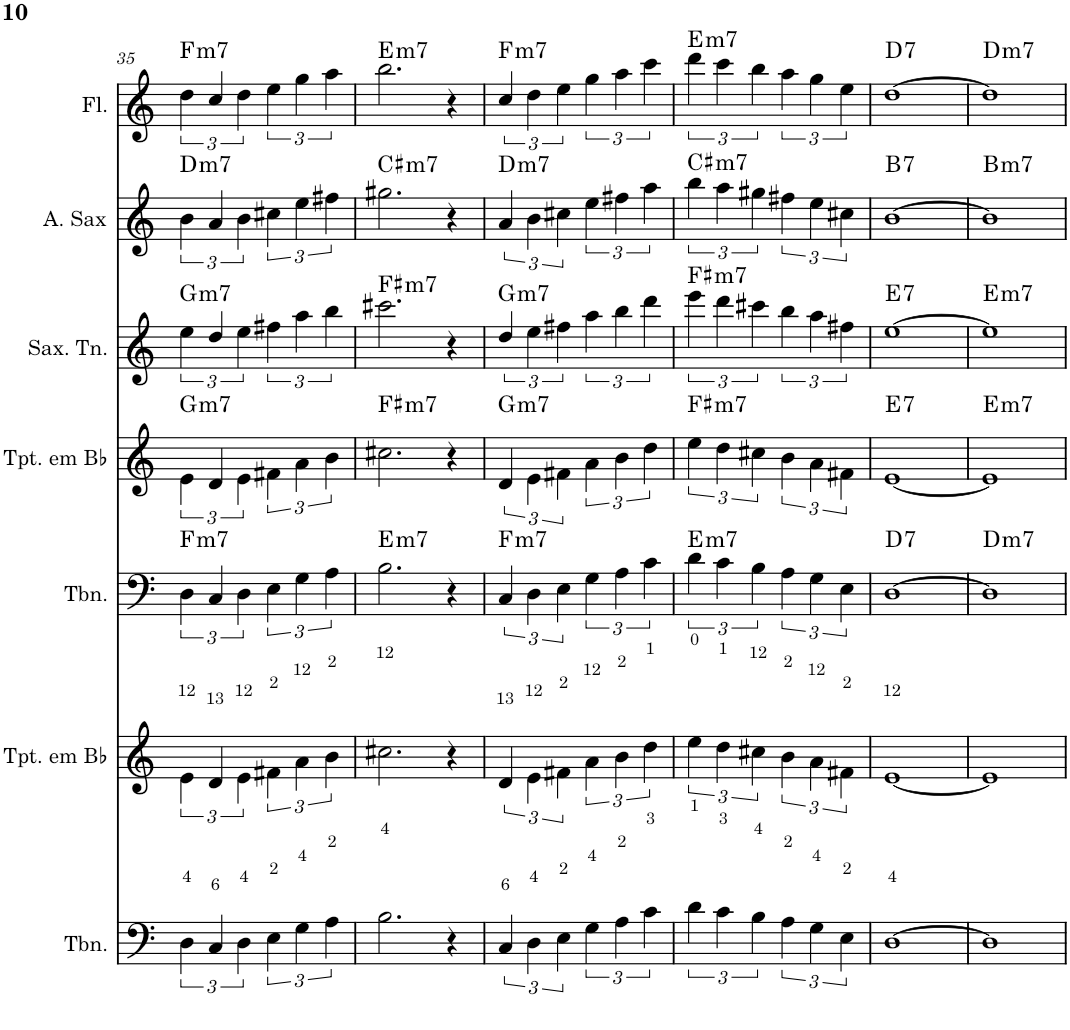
**kern	**kern	**kern	**harte	**kern	**harte	**kern	**harte	**kern	**harte	**kern	**harte
*part7	*part6	*part5	*part5	*part4	*part4	*part3	*part3	*part2	*part2	*part1	*part1
*staff7	*staff6	*staff5	*	*staff4	*	*staff3	*	*staff2	*	*staff1	*
*I"Trombone	*I"Trompete em Bb	*I"Trombone	*	*I"Trompete em Bb	*	*I"Saxofone Tenor	*	*I"Saxofone Alto	*	*I"Flauta Transversal	*
*I'Tbn.	*I'Tpt. em Bb	*I'Tbn.	*	*I'Tpt. em Bb	*	*I'Sax. Tn.	*	*	*	*I'Fl.	*
!!LO:PB:g=z
*clefF4	*clefG2	*clefF4	*	*clefG2	*	*clefG2	*	*clefG2	*	*clefG2	*
*	*Trd1c2	*	*	*Trd1c2	*	*Trd8c14	*	*Trd5c9	*	*	*
*k[]	*k[]	*k[]	*	*k[]	*	*k[]	*	*k[]	*	*k[]	*
*M4/4	*M4/4	*M4/4	*	*M4/4	*	*M4/4	*	*M4/4	*	*M4/4	*
=35	=35	=35	=35	=35	=35	=35	=35	=35	=35	=35	=35
!	!	!	!LO:H:kt=m7	!	!LO:H:kt=m7	!	!LO:H:kt=m7	!	!LO:H:kt=m7	!	!LO:H:kt=m7
6D\	6e\	6D\	F:min7	6e\	G:min7	6ee\	G:min7	6b\	D:min7	6dd\	F:min7
6C/	6d/	6C/	.	6d/	.	6dd/	.	6a/	.	6cc/	.
6D\	6e\	6D\	.	6e\	.	6ee\	.	6b\	.	6dd\	.
6E\	6f#X\	6En\	.	6f#X\	.	6ff#X\	.	6cc#X\	.	6een\	.
6G\	6a\	6G\	.	6a\	.	6aa\	.	6ee\	.	6gg\	.
6A\	6b\	6An\	.	6b\	.	6bb\	.	6ff#X\	.	6aan\	.
=36	=36	=36	=36	=36	=36	=36	=36	=36	=36	=36	=36
!	!	!	!LO:H:kt=m7	!	!LO:H:kt=m7	!	!LO:H:kt=m7	!	!LO:H:kt=m7	!	!LO:H:kt=m7
2.B\	2.cc#X\	2.B\	E:min7	2.cc#X\	F#:min7	2.ccc#X\	F#:min7	2.gg#X\	C#:min7	2.bb\	E:min7
4r	4r	4r	.	4r	.	4r	.	4r	.	4r	.
=37	=37	=37	=37	=37	=37	=37	=37	=37	=37	=37	=37
!	!	!	!LO:H:kt=m7	!	!LO:H:kt=m7	!	!LO:H:kt=m7	!	!LO:H:kt=m7	!	!LO:H:kt=m7
6C/	6d/	6C/	F:min7	6d/	G:min7	6dd/	G:min7	6a/	D:min7	6cc/	F:min7
6D\	6e\	6D\	.	6e\	.	6ee\	.	6b\	.	6dd\	.
6E\	6f#X\	6En\	.	6f#X\	.	6ff#X\	.	6cc#X\	.	6een\	.
6G\	6a\	6G\	.	6a\	.	6aa\	.	6ee\	.	6gg\	.
6A\	6b\	6An\	.	6b\	.	6bb\	.	6ff#X\	.	6aan\	.
6c\	6dd\	6c\	.	6dd\	.	6ddd\	.	6aa\	.	6ccc\	.
=38	=38	=38	=38	=38	=38	=38	=38	=38	=38	=38	=38
!	!	!	!LO:H:kt=m7	!	!LO:H:kt=m7	!	!LO:H:kt=m7	!	!LO:H:kt=m7	!	!LO:H:kt=m7
6d\	6ee\	6d\	E:min7	6ee\	F#:min7	6eee\	F#:min7	6bb\	C#:min7	6ddd\	E:min7
6c\	6dd\	6c\	.	6dd\	.	6ddd\	.	6aa\	.	6ccc\	.
6B\	6cc#X\	6B\	.	6cc#X\	.	6ccc#X\	.	6gg#X\	.	6bb\	.
6A\	6b\	6A\	.	6b\	.	6bb\	.	6ff#X\	.	6aa\	.
6G\	6a\	6G\	.	6a\	.	6aa\	.	6ee\	.	6gg\	.
6E\	6f#X\	6E\	.	6f#X\	.	6ff#X\	.	6cc#X\	.	6ee\	.
=39	=39	=39	=39	=39	=39	=39	=39	=39	=39	=39	=39
!	!	!	!LO:H:kt=7	!	!LO:H:kt=7	!	!LO:H:kt=7	!	!LO:H:kt=7	!	!LO:H:kt=7
[1D	[1e	[1D	D:7	[1e	E:7	[1ee	E:7	[1b	B:7	[1dd	D:7
=40	=40	=40	=40	=40	=40	=40	=40	=40	=40	=40	=40
!	!	!	!LO:H:kt=m7	!	!LO:H:kt=m7	!	!LO:H:kt=m7	!	!LO:H:kt=m7	!	!LO:H:kt=m7
1D]	1e]	1D]	D:min7	1e]	E:min7	1ee]	E:min7	1b]	B:min7	1dd]	D:min7
=	=	=	=	=	=	=	=	=	=	=	=
*-	*-	*-	*-	*-	*-	*-	*-	*-	*-	*-	*-
